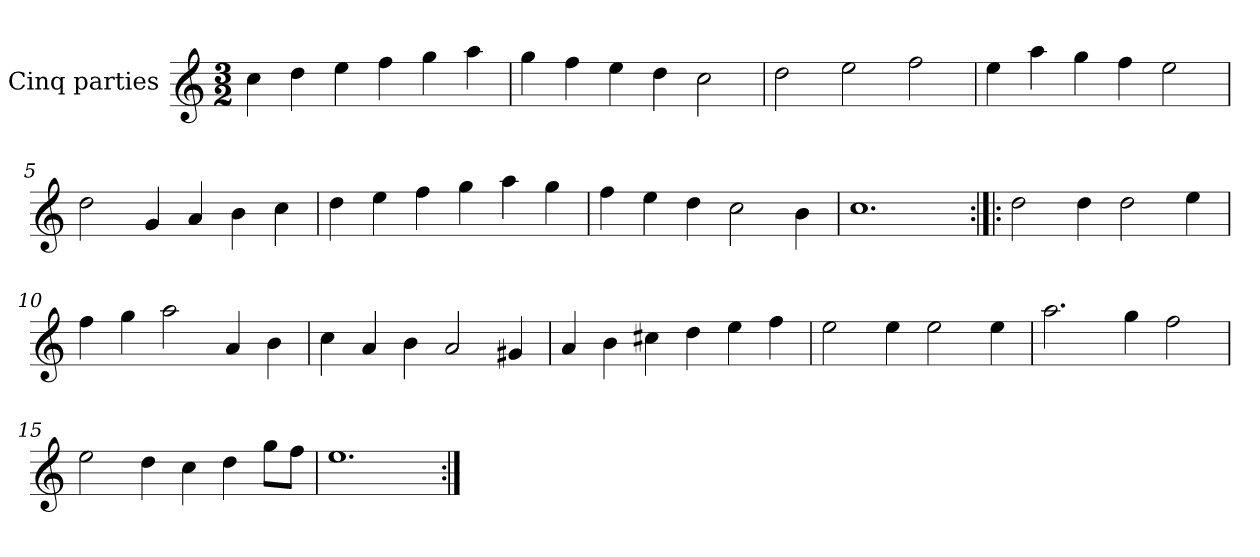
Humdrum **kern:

**kern
*part1
*staff1
*I"Cinq parties
*clefG2
*k[]
*M3/2
*MM180
=1
4cc\
4dd\
4ee\
4ff\
4gg\
4aa\
=2
4gg\
4ff\
4ee\
4dd\
2cc\
=3
2dd\
2ee\
2ff\
=4
4ee\
4aa\
4gg\
4ff\
2ee\
=5
2dd\
4g/
4a/
4b\
4cc\
=6
4dd\
4ee\
4ff\
4gg\
4aa\
4gg\
=7
4ff\
4ee\
4dd\
2cc\
4b\
=8
1.cc
=9:|!|:
2dd\
4dd\
2dd\
4ee\
=10
4ff\
4gg\
2aa\
4a/
4b\
=11
4cc\
4a/
4b\
2a/
4g#X/
=12
4a/
4b\
4cc#X\
4dd\
4ee\
4ff\
=13
2ee\
4ee\
2ee\
4ee\
=14
2.aa\
4gg\
2ff\
=15
2ee\
4dd\
4cc\
4dd\
8gg\L
8ff\J
=16
1.ee
=:|!
*-
